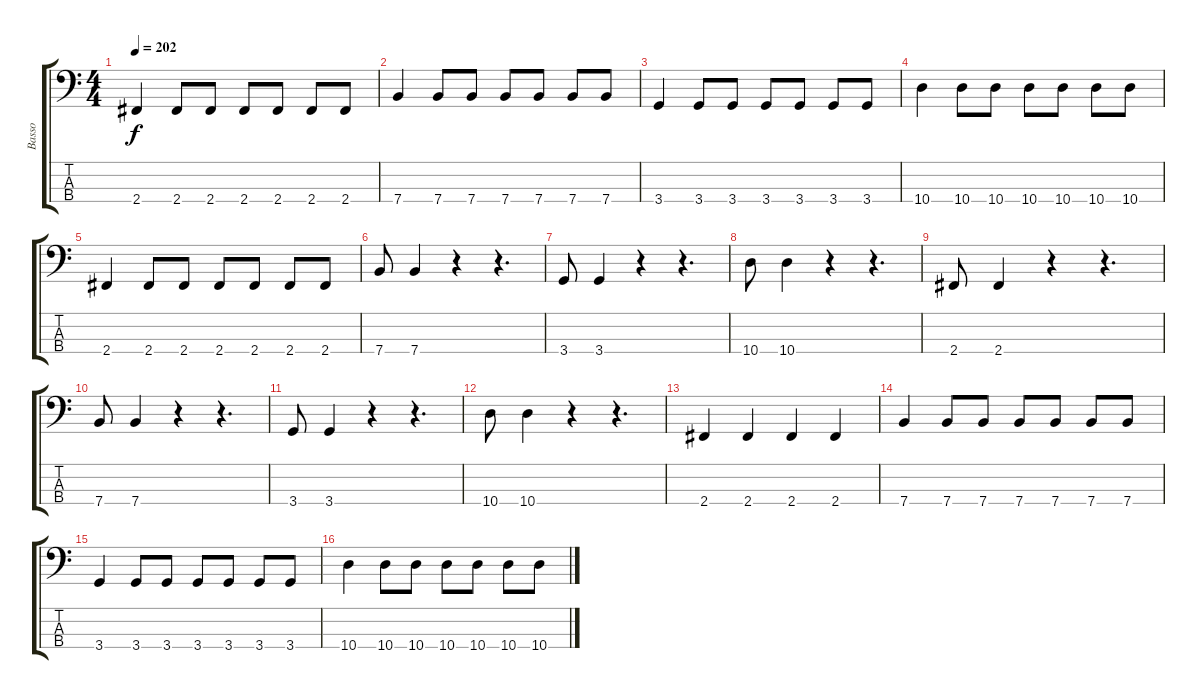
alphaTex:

\track ("Basso" "Basso") {instrument electricbassfinger}
\staff {score tabs}
\tuning (G2 D2 A1 E1) {hide}
\ts (4 4)
\tempo 202
\clef f4
\ks c
2.4.4{dy f} 2.4.8 2.4.8 2.4.8 2.4.8 2.4.8 2.4.8 |
7.4.4 7.4.8 7.4.8 7.4.8 7.4.8 7.4.8 7.4.8 |
3.4.4 3.4.8 3.4.8 3.4.8 3.4.8 3.4.8 3.4.8 |
10.4.4 10.4.8 10.4.8 10.4.8 10.4.8 10.4.8 10.4.8 |
2.4.4 2.4.8 2.4.8 2.4.8 2.4.8 2.4.8 2.4.8 |
7.4.8 7.4.4 r.4 r.4{d} |
3.4.8 3.4.4 r.4 r.4{d} |
10.4.8 10.4.4 r.4 r.4{d} |
2.4.8 2.4.4 r.4 r.4{d} |
7.4.8 7.4.4 r.4 r.4{d} |
3.4.8 3.4.4 r.4 r.4{d} |
10.4.8 10.4.4 r.4 r.4{d} |
2.4.4 2.4.4 2.4.4 2.4.4 |
7.4.4 7.4.8 7.4.8 7.4.8 7.4.8 7.4.8 7.4.8 |
3.4.4 3.4.8 3.4.8 3.4.8 3.4.8 3.4.8 3.4.8 |
10.4.4 10.4.8 10.4.8 10.4.8 10.4.8 10.4.8 10.4.8
